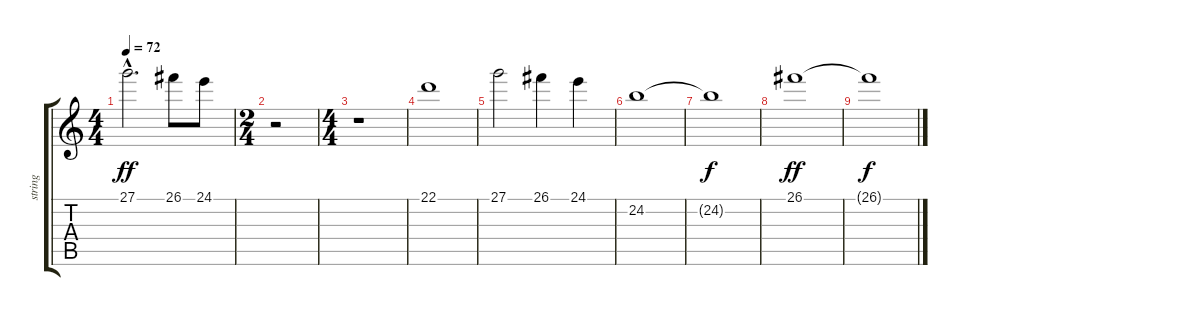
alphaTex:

\track ("string" "string") {instrument stringensemble2}
\staff {score tabs}
\tuning (E4 B3 G3 D3 A2 E2) {hide}
\ts (4 4)
\tempo 72
\clef g2
\ks c
27.1{hac}.2{d dy ff} 26.1.8 24.1.8 |
\ts (2 4)
r.2 |
\ts (4 4)
r.1 |
22.1.1 |
27.1.2 26.1.4 24.1.4 |
24.2.1 |
24.2{t}.1{dy f} |
26.1.1{dy ff} |
26.1{t}.1{dy f}
